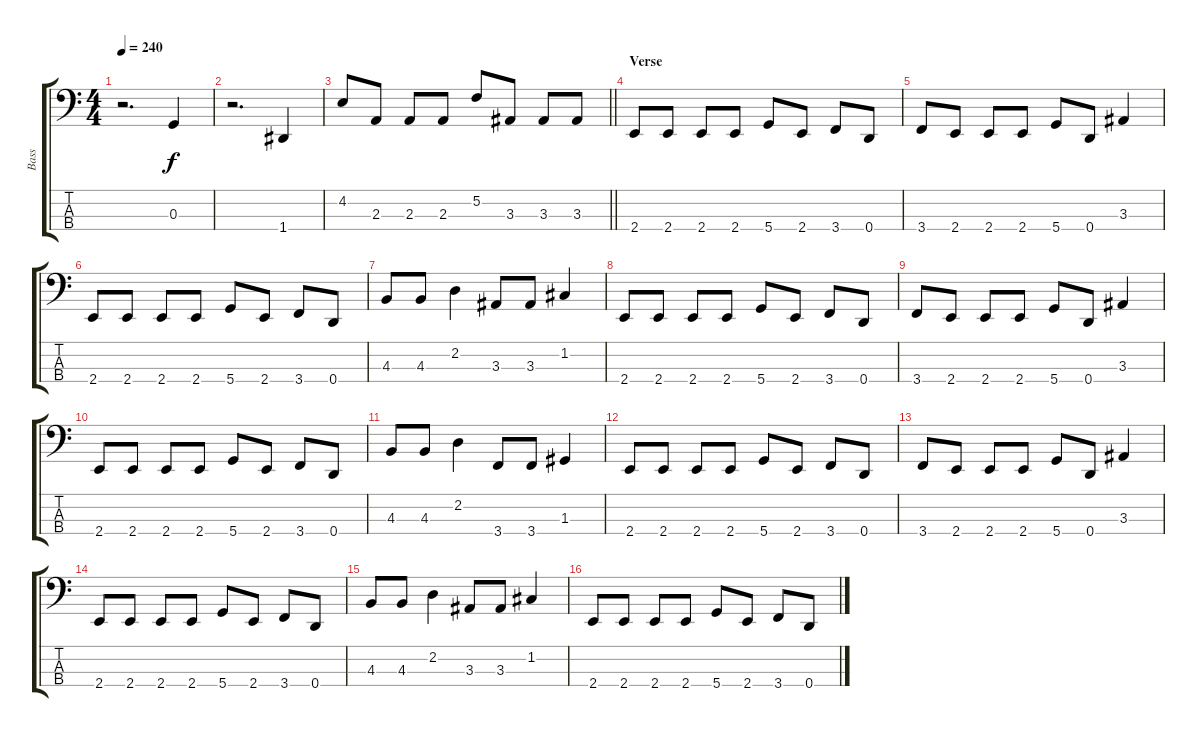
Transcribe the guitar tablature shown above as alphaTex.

\track ("Bass" "Bass") {instrument electricbasspick}
\staff {score tabs}
\tuning (F2 C2 G1 D1) {hide}
\ts (4 4)
\tempo 240
\clef f4
\ks c
r.2{d dy f} 0.3.4 |
r.2{d} 1.4.4 |
\barLineRight lightlight
4.2.8 2.3.8 2.3.8 2.3.8 5.2.8 3.3.8 3.3.8 3.3.8 |
\section ("" "Verse")
2.4.8 2.4.8 2.4.8 2.4.8 5.4.8 2.4.8 3.4.8 0.4.8 |
3.4.8 2.4.8 2.4.8 2.4.8 5.4.8 0.4.8 3.3.4 |
2.4.8 2.4.8 2.4.8 2.4.8 5.4.8 2.4.8 3.4.8 0.4.8 |
4.3.8 4.3.8 2.2.4 3.3.8 3.3.8 1.2.4 |
2.4.8 2.4.8 2.4.8 2.4.8 5.4.8 2.4.8 3.4.8 0.4.8 |
3.4.8 2.4.8 2.4.8 2.4.8 5.4.8 0.4.8 3.3.4 |
2.4.8 2.4.8 2.4.8 2.4.8 5.4.8 2.4.8 3.4.8 0.4.8 |
4.3.8 4.3.8 2.2.4 3.4.8 3.4.8 1.3.4 |
2.4.8 2.4.8 2.4.8 2.4.8 5.4.8 2.4.8 3.4.8 0.4.8 |
3.4.8 2.4.8 2.4.8 2.4.8 5.4.8 0.4.8 3.3.4 |
2.4.8 2.4.8 2.4.8 2.4.8 5.4.8 2.4.8 3.4.8 0.4.8 |
4.3.8 4.3.8 2.2.4 3.3.8 3.3.8 1.2.4 |
2.4.8 2.4.8 2.4.8 2.4.8 5.4.8 2.4.8 3.4.8 0.4.8
